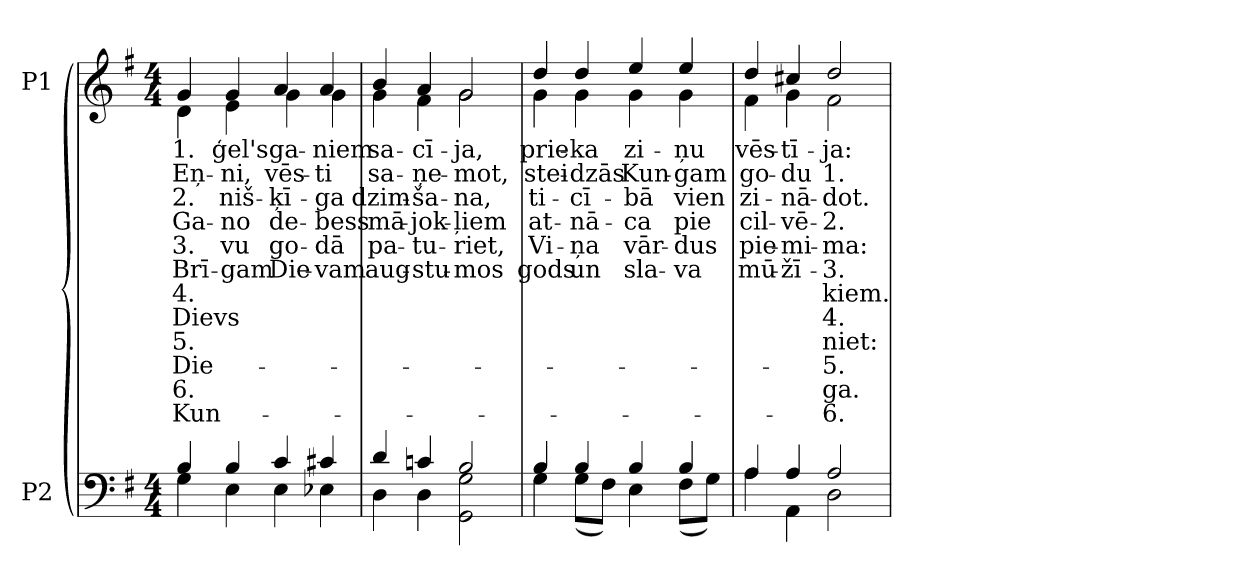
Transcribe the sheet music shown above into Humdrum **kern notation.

**kern	**kern	**text	**text	**text	**text	**text	**text	**text	**text	**text	**text	**text	**text
*part2	*part1	*part1	*part1	*part1	*part1	*part1	*part1	*part1	*part1	*part1	*part1	*part1	*part1
*staff2	*staff1	*staff1	*staff1	*staff1	*staff1	*staff1	*staff1	*staff1	*staff1	*staff1	*staff1	*staff1	*staff1
*I"P2	*I"P1	*	*	*	*	*	*	*	*	*	*	*	*
!!LO:PB:g=z
*clefF4	*clefG2	*	*	*	*	*	*	*	*	*	*	*	*
*k[f#]	*k[f#]	*	*	*	*	*	*	*	*	*	*	*	*
*G:	*G:	*	*	*	*	*	*	*	*	*	*	*	*
*M4/4	*M4/4	*	*	*	*	*	*	*	*	*	*	*	*
*MM80	*MM80	*	*	*	*	*	*	*	*	*	*	*	*
=1	=1	=1	=1	=1	=1	=1	=1	=1	=1	=1	=1	=1	=1
*^	*	*	*	*	*	*	*	*	*	*	*	*	*
!	!	!LO:TX:a:B:t=Andante	!	!	!	!	!	!	!	!	!	!	!	!
!	!	!	!LO:LY:b:color=#000000	!LO:LY:b:color=#000000	!LO:LY:b:color=#000000	!LO:LY:b:color=#000000	!LO:LY:b:color=#000000	!LO:LY:b:color=#000000	!LO:LY:b:color=#000000	!LO:LY:b:color=#000000	!LO:LY:b:color=#000000	!LO:LY:b:color=#000000	!LO:LY:b:color=#000000	!LO:LY:b:color=#000000
*	*	*^	*	*	*	*	*	*	*	*	*	*	*	*
4Bi/	4Gi\	4gi/	4di\	1.	Eņ-	2.	Ga-	3.	Brī-	4.	Dievs	5.	Die-	6.	Kun-
!	!	!	!	!LO:LY:b:color=#000000	!LO:LY:b:color=#000000	!LO:LY:b:color=#000000	!LO:LY:b:color=#000000	!LO:LY:b:color=#000000	!LO:LY:b:color=#000000	!	!	!	!	!	!
4Bi/	4Ei\	4gi/	4ei\	-ģel's	-ni,	-niš-	no	-vu	-gam	.	.	.	.	.	.
!	!	!	!	!LO:LY:b:color=#000000	!LO:LY:b:color=#000000	!LO:LY:b:color=#000000	!LO:LY:b:color=#000000	!LO:LY:b:color=#000000	!LO:LY:b:color=#000000	!	!	!	!	!	!
4ci/	4Ei\	4ai/	4gi\	ga-	vēs-	-ķī-	de-	go-	Die-	.	.	.	.	.	.
!	!	!	!	!LO:LY:b:color=#000000	!LO:LY:b:color=#000000	!LO:LY:b:color=#000000	!LO:LY:b:color=#000000	!LO:LY:b:color=#000000	!LO:LY:b:color=#000000	!	!	!	!	!	!
4c#Xi/	4E-Xi\	4ai/	4gi\	-niem	-ti	-ga	-bess	-dā	-vam	.	.	.	.	.	.
=2	=2	=2	=2	=2	=2	=2	=2	=2	=2	=2	=2	=2	=2	=2	=2
!	!	!	!	!LO:LY:b:color=#000000	!LO:LY:b:color=#000000	!LO:LY:b:color=#000000	!LO:LY:b:color=#000000	!LO:LY:b:color=#000000	!LO:LY:b:color=#000000	!	!	!	!	!	!
4di/	4Di\	4bi/	4gi\	sa-	sa-	dzim-	mā-	pa-	aug-	.	.	.	.	.	.
!	!	!	!	!LO:LY:b:color=#000000	!LO:LY:b:color=#000000	!LO:LY:b:color=#000000	!LO:LY:b:color=#000000	!LO:LY:b:color=#000000	!LO:LY:b:color=#000000	!	!	!	!	!	!
4cni/	4Di\	4ai/	4f#i\	-cī-	-ņe-	-ša-	-jok-	-tu-	-stu-	.	.	.	.	.	.
!	!	!	!	!LO:LY:b:color=#000000	!LO:LY:b:color=#000000	!LO:LY:b:color=#000000	!LO:LY:b:color=#000000	!LO:LY:b:color=#000000	!LO:LY:b:color=#000000	!	!	!	!	!	!
2Bi/	2GGi\ 2Gi	2gi/	2gi\	-ja,	-mot,	-na,	-ļiem	-riet,	-mos	.	.	.	.	.	.
=3	=3	=3	=3	=3	=3	=3	=3	=3	=3	=3	=3	=3	=3	=3	=3
!	!	!	!	!LO:LY:b:color=#000000	!LO:LY:b:color=#000000	!LO:LY:b:color=#000000	!LO:LY:b:color=#000000	!LO:LY:b:color=#000000	!LO:LY:b:color=#000000	!	!	!	!	!	!
4Bi/	4Gi\	4ddi/	4gi\	prie-	stei-	ti-	at-	Vi-	gods	.	.	.	.	.	.
!	!	!	!	!LO:LY:b:color=#000000	!LO:LY:b:color=#000000	!LO:LY:b:color=#000000	!LO:LY:b:color=#000000	!LO:LY:b:color=#000000	!LO:LY:b:color=#000000	!	!	!	!	!	!
4Bi/	(8Gi\L	4ddi/	4gi\	-ka	-dzās	-cī-	-nā-	-ņa	un	.	.	.	.	.	.
.	8F#i\J)	.	.	.	.	.	.	.	.	.	.	.	.	.	.
!	!	!	!	!LO:LY:b:color=#000000	!LO:LY:b:color=#000000	!LO:LY:b:color=#000000	!LO:LY:b:color=#000000	!LO:LY:b:color=#000000	!LO:LY:b:color=#000000	!	!	!	!	!	!
4Bi/	4Ei\	4eei/	4gi\	zi-	Kun-	-bā	-ca	vār-	sla-	.	.	.	.	.	.
!	!	!	!	!LO:LY:b:color=#000000	!LO:LY:b:color=#000000	!LO:LY:b:color=#000000	!LO:LY:b:color=#000000	!LO:LY:b:color=#000000	!LO:LY:b:color=#000000	!	!	!	!	!	!
4Bi/	(8F#i\L	4eei/	4gi\	-ņu	-gam	vien	pie	-dus	-va	.	.	.	.	.	.
.	8Gi\J)	.	.	.	.	.	.	.	.	.	.	.	.	.	.
=4	=4	=4	=4	=4	=4	=4	=4	=4	=4	=4	=4	=4	=4	=4	=4
!	!	!	!	!LO:LY:b:color=#000000	!LO:LY:b:color=#000000	!LO:LY:b:color=#000000	!LO:LY:b:color=#000000	!LO:LY:b:color=#000000	!LO:LY:b:color=#000000	!	!	!	!	!	!
4Ai/	4Ai\	4ddi/	4f#i\	vēs-	go-	zi-	cil-	pie-	mū-	.	.	.	.	.	.
!	!	!	!	!LO:LY:b:color=#000000	!LO:LY:b:color=#000000	!LO:LY:b:color=#000000	!LO:LY:b:color=#000000	!LO:LY:b:color=#000000	!LO:LY:b:color=#000000	!	!	!	!	!	!
4Ai/	4AAi\	4cc#Xi/	4gi\	-tī-	-du	-nā-	-vē-	-mi-	-žī-	.	.	.	.	.	.
!	!	!	!	!LO:LY:b:color=#000000	!LO:LY:b:color=#000000	!LO:LY:b:color=#000000	!LO:LY:b:color=#000000	!LO:LY:b:color=#000000	!LO:LY:b:color=#000000	!LO:LY:b:color=#000000	!LO:LY:b:color=#000000	!LO:LY:b:color=#000000	!LO:LY:b:color=#000000	!LO:LY:b:color=#000000	!LO:LY:b:color=#000000
2Ai/	2Di\	2ddi/	2f#i\	-ja:	1.	dot.	2.	-ma:	3.	-kiem.	4.	-niet:	5.	-ga.	6.
*v	*v	*	*	*	*	*	*	*	*	*	*	*	*	*	*
*	*v	*v	*	*	*	*	*	*	*	*	*	*	*	*
=	=	=	=	=	=	=	=	=	=	=	=	=	=
*-	*-	*-	*-	*-	*-	*-	*-	*-	*-	*-	*-	*-	*-
